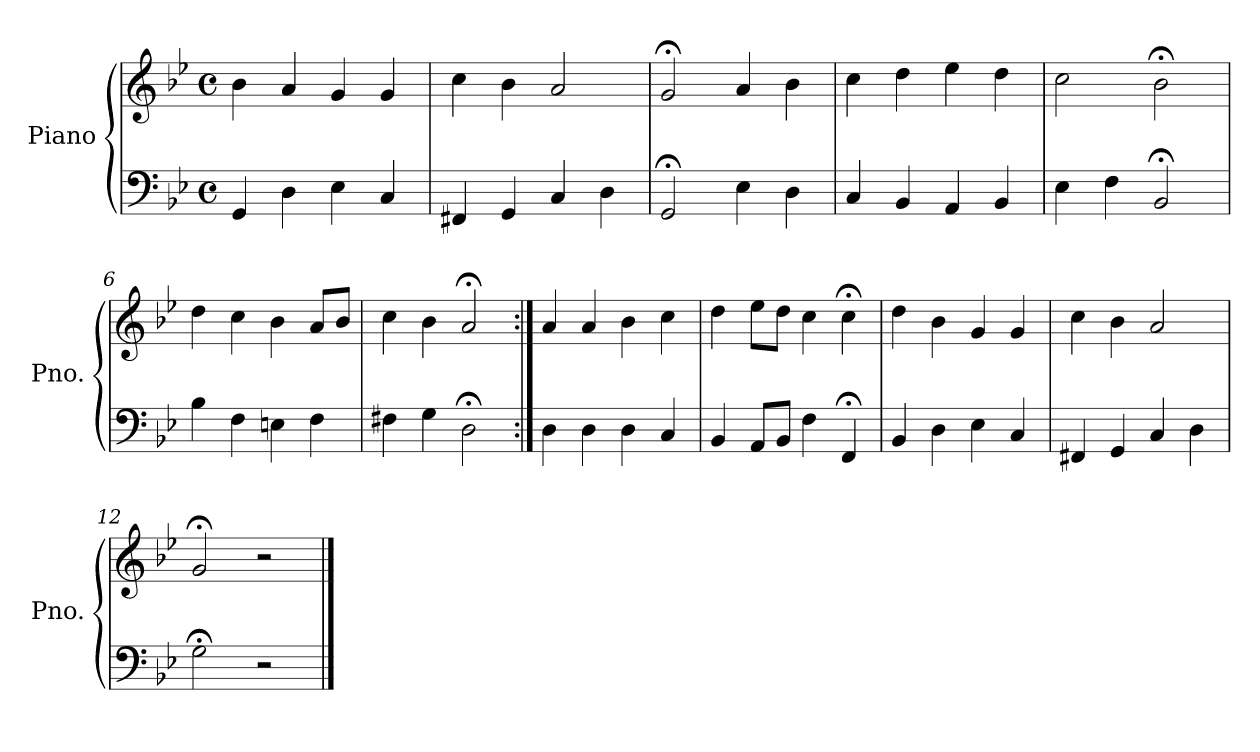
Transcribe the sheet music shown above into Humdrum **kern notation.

**kern	**kern
*part1	*part1
*staff2	*staff1
*I"Piano	*
*I'Pno.	*
*clefF4	*clefG2
*k[b-e-]	*k[b-e-]
*M4/4	*M4/4
*met(c)	*met(c)
=1	=1
4GG/	4b-\
4D\	4a/
4E-\	4g/
4C/	4g/
=2	=2
4FF#X/	4cc\
4GG/	4b-\
4C/	2a/
4D\	.
=3	=3
2GG;</	2g;</
4E-\	4a/
4D\	4b-\
=4	=4
4C/	4cc\
4BB-/	4dd\
4AA/	4ee-\
4BB-/	4dd\
=5	=5
4E-\	2cc\
4F\	.
2BB-;</	2b-;<\
=6	=6
4B-\	4dd\
4F\	4cc\
4En\	4b-\
4F\	8a/L
.	8b-/J
=7	=7
4F#X\	4cc\
4G\	4b-\
2D;<\	2a;</
!!LO:LB:g=z
=8:|!	=8:|!
4D\	4a/
4D\	4a/
4D\	4b-\
4C/	4cc\
=9	=9
4BB-/	4dd\
8AA/L	8ee-\L
8BB-/J	8dd\J
4F\	4cc\
4FF;</	4cc;<\
=10	=10
4BB-/	4dd\
4D\	4b-\
4E-\	4g/
4C/	4g/
=11	=11
4FF#X/	4cc\
4GG/	4b-\
4C/	2a/
4D\	.
=12	=12
2G;<\	2g;</
2r	2r
==	==
*-	*-
